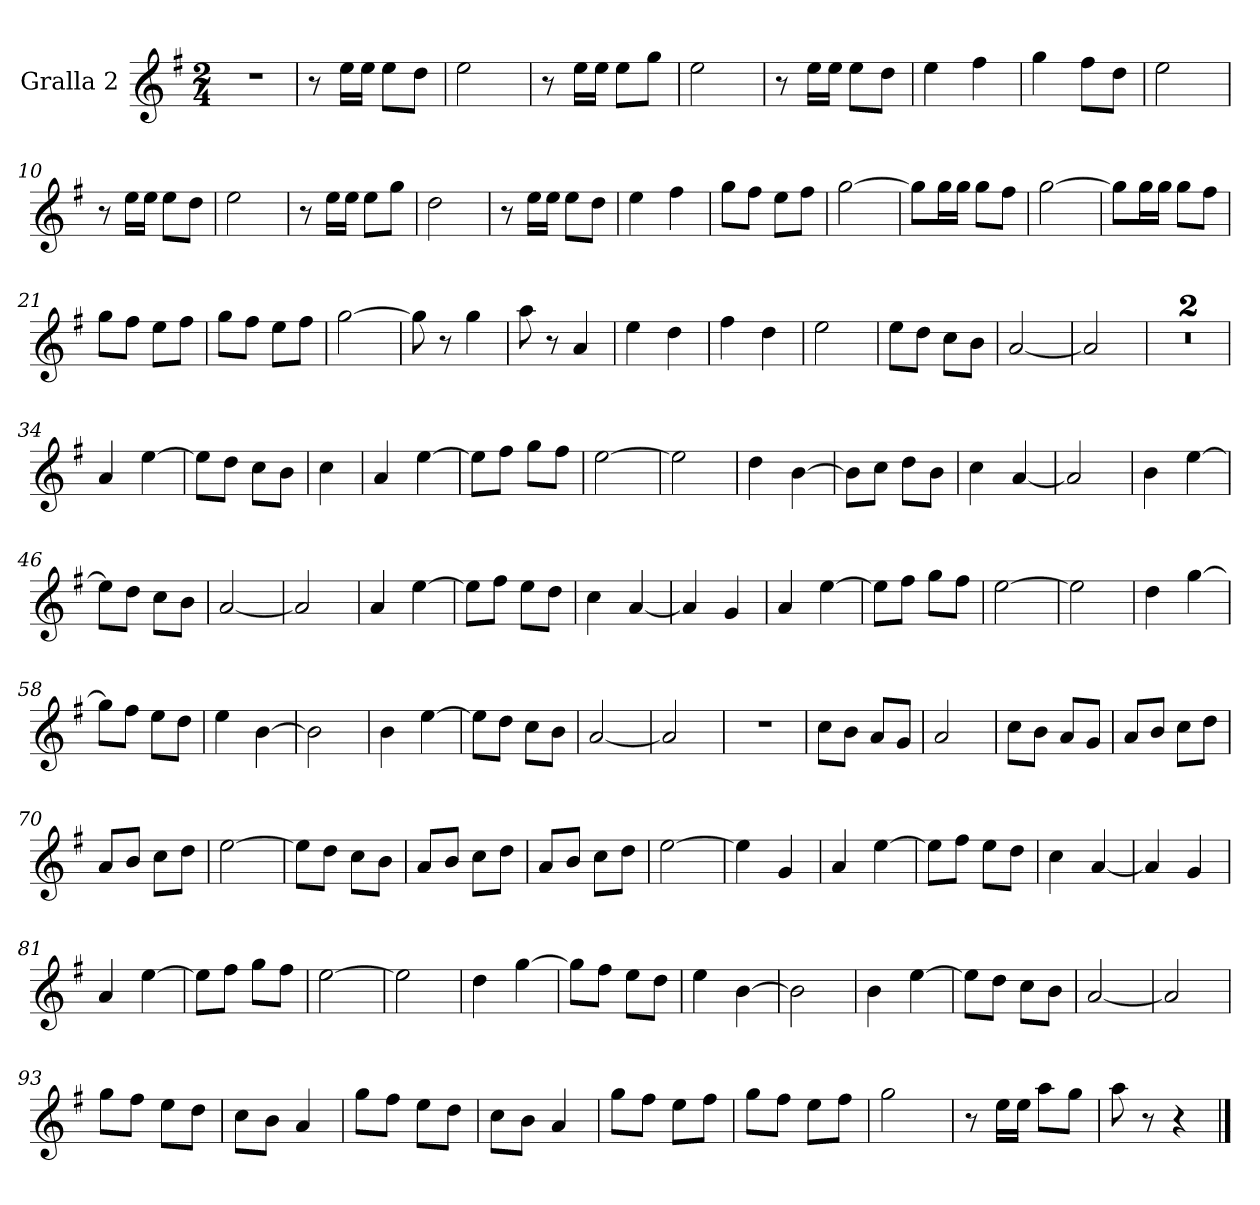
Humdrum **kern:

**kern
*part1
*staff1
*I"Gralla 2
*clefG2
*k[f#]
*M2/4
=1
2r
=2
8r
16ee\LL
16ee\JJ
8ee\L
8dd\J
=3
2ee\
=4
8r
16ee\LL
16ee\JJ
8ee\L
8gg\J
=5
2ee\
=6
8r
16ee\LL
16ee\JJ
8ee\L
8dd\J
=7
4ee\
4ff#\
=8
4gg\
8ff#\L
8dd\J
=9
2ee\
=10
8r
16ee\LL
16ee\JJ
8ee\L
8dd\J
=11
2ee\
!!LO:LB:g=z
=12
8r
16ee\LL
16ee\JJ
8ee\L
8gg\J
=13
2dd\
=14
8r
16ee\LL
16ee\JJ
8ee\L
8dd\J
=15
4ee\
4ff#\
=16
8gg\L
8ff#\J
8ee\L
8ff#\J
=17
[2gg\
=18
8gg\L]
16gg\L
16gg\JJ
8gg\L
8ff#\J
=19
[2gg\
=20
8gg\L]
16gg\L
16gg\JJ
8gg\L
8ff#\J
=21
8gg\L
8ff#\J
8ee\L
8ff#\J
=22
8gg\L
8ff#\J
8ee\L
8ff#\J
!!LO:LB:g=z
=23
[2gg\
=24
8gg\]
8r
4gg\
=25
8aa\
8r
4a/
=26
4ee\
4dd\
=27
4ff#\
4dd\
=28
2ee\
=29
8ee\L
8dd\J
8cc\L
8b\J
=30
[2a/
=31
2a/]
=32
2r
=33
2r
=34
4a/
[4ee\
=35
8ee\L]
8dd\J
8cc\L
8b\J
=36
4cc\
!!LO:LB:g=z
=37
4a/
[4ee\
=38
8ee\L]
8ff#\J
8gg\L
8ff#\J
=39
[2ee\
=40
2ee\]
=41
4dd\
[4b\
=42
8b\L]
8cc\J
8dd\L
8b\J
=43
4cc\
[4a/
=44
2a/]
=45
4b\
[4ee\
=46
8ee\L]
8dd\J
8cc\L
8b\J
=47
[2a/
=48
2a/]
=49
4a/
[4ee\
=50
8ee\L]
8ff#\J
8ee\L
8dd\J
!!LO:LB:g=z
=51
4cc\
[4a/
=52
4a/]
4g/
=53
4a/
[4ee\
=54
8ee\L]
8ff#\J
8gg\L
8ff#\J
=55
[2ee\
=56
2ee\]
=57
4dd\
[4gg\
=58
8gg\L]
8ff#\J
8ee\L
8dd\J
=59
4ee\
[4b\
=60
2b\]
=61
4b\
[4ee\
=62
8ee\L]
8dd\J
8cc\L
8b\J
=63
[2a/
=64
2a/]
!!LO:LB:g=z
=65
2r
=66
8cc\L
8b\J
8a/L
8g/J
=67
2a/
=68
8cc\L
8b\J
8a/L
8g/J
=69
8a/L
8b/J
8cc\L
8dd\J
=70
8a/L
8b/J
8cc\L
8dd\J
=71
[2ee\
=72
8ee\L]
8dd\J
8cc\L
8b\J
=73
8a/L
8b/J
8cc\L
8dd\J
=74
8a/L
8b/J
8cc\L
8dd\J
=75
[2ee\
=76
4ee\]
4g/
!!LO:LB:g=z
=77
4a/
[4ee\
=78
8ee\L]
8ff#\J
8ee\L
8dd\J
=79
4cc\
[4a/
=80
4a/]
4g/
=81
4a/
[4ee\
=82
8ee\L]
8ff#\J
8gg\L
8ff#\J
=83
[2ee\
=84
2ee\]
=85
4dd\
[4gg\
=86
8gg\L]
8ff#\J
8ee\L
8dd\J
=87
4ee\
[4b\
=88
2b\]
=89
4b\
[4ee\
!!LO:LB:g=z
=90
8ee\L]
8dd\J
8cc\L
8b\J
=91
[2a/
=92
2a/]
=93
8gg\L
8ff#\J
8ee\L
8dd\J
=94
8cc\L
8b\J
4a/
=95
8gg\L
8ff#\J
8ee\L
8dd\J
=96
8cc\L
8b\J
4a/
=97
8gg\L
8ff#\J
8ee\L
8ff#\J
=98
8gg\L
8ff#\J
8ee\L
8ff#\J
=99
2gg\
=100
8r
16ee\LL
16ee\JJ
8aa\L
8gg\J
!!LO:LB:g=z
=101
8aa\
8r
4r
==
*-
